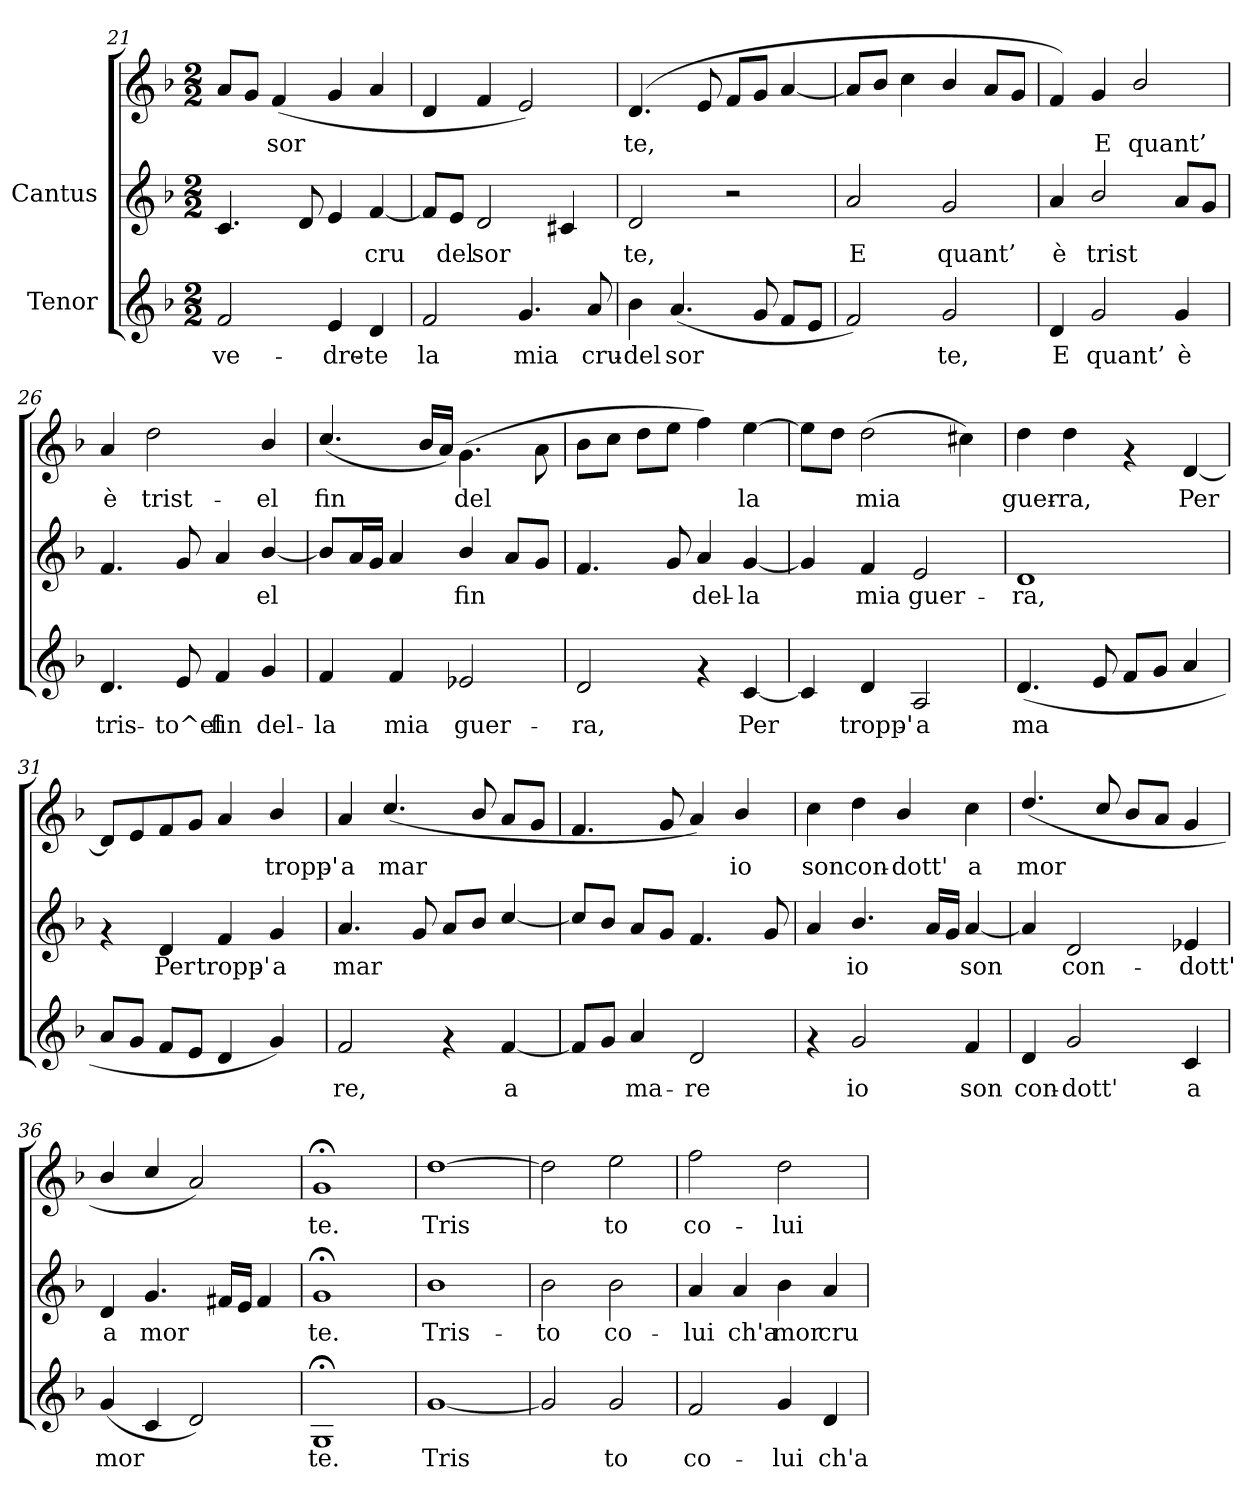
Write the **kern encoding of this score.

**kern	**text	**kern	**text	**kern	**text
*part2	*part2	*part1	*part1	*part1	*part1
*staff3	*staff3	*staff2	*staff2	*staff1	*staff1
*I"Tenor	*	*I"Cantus	*	*	*
!!LO:PB:g=z
*clefG2	*	*clefG2	*	*clefG2	*
*k[b-]	*	*k[b-]	*	*k[b-]	*
*F:	*	*F:	*	*F:	*
*M2/2	*	*M2/2	*	*M2/2	*
=21	=21	=21	=21	=21	=21
!	!LO:LY:b:cj	!	!LO:LY:b:cj	!	!LO:LY:b:cj
2f/	ve-	4.c/	-	8a/L	.
!	!	!	!	!	!LO:LY:b:cj
.	.	.	.	8g/J	.
!	!	!	!	!	!LO:LY:b:cj
.	.	.	.	(<4f/	sor-
!	!	!	!LO:LY:b:cj	!	!
.	.	8d/	.	.	.
!	!LO:LY:b:cj	!	!LO:LY:b:cj	!	!LO:LY:b:cj
4e/	-dre-	4e/	.	4g/	--
!	!LO:LY:b:cj	!	!LO:LY:b:cj	!	!LO:LY:b:cj
4d/	-te	[<4f/	cru-	4a/	--
=22	=22	=22	=22	=22	=22
!	!LO:LY:b:cj	!	!LO:LY:b:cj	!	!
2f/	la	8f/L]	-	4d/	.
!	!	!	!LO:LY:b:cj	!	!
.	.	8e/J	del	.	.
!	!	!	!LO:LY:b:cj	!	!
.	.	2d/	sor-	4f/	.
!	!LO:LY:b:cj	!	!	!	!
4.g/	mia	.	.	2e/)	.
!	!	!	!LO:LY:b:cj	!	!
.	.	4c#X/	--	.	.
!	!LO:LY:b:cj	!	!	!	!
8a/	cru-	.	.	.	.
=23	=23	=23	=23	=23	=23
!	!LO:LY:b:cj	!	!LO:LY:b:cj	!	!LO:LY:b:cj
4b-\	-del	2d/	te,	(<4.d/	-te,
!	!LO:LY:b:cj	!	!	!	!
(<4.a/	sor-	.	.	.	.
!	!	!	!	!	!LO:LY:b:cj
.	.	.	.	8e/	.
!	!	!	!	!	!LO:LY:b:cj
.	.	2r	.	8f/L	.
!	!LO:LY:b:cj	!	!	!	!LO:LY:b:cj
8g/	--	.	.	8g/J	.
!	!LO:LY:b:cj	!	!	!	!LO:LY:b:cj
8f/L	--	.	.	[<4a/	.
!	!LO:LY:b:cj	!	!	!	!
8e/J	--	.	.	.	.
=24	=24	=24	=24	=24	=24
!	!LO:LY:b:cj	!	!LO:LY:b:cj	!	!
2f/)	-	2a/	E	8a/L]	.
.	.	.	.	8b-/J	.
.	.	.	.	4cc\	.
!	!LO:LY:b:cj	!	!LO:LY:b:cj	!	!
2g/	te,	2g/	quant’	4b-/	.
.	.	.	.	8a/L	.
.	.	.	.	8g/J	.
=25	=25	=25	=25	=25	=25
!	!LO:LY:b:cj	!	!LO:LY:b:cj	!	!LO:LY:b:cj
4d/	E	4a/	è	4f/)	.
!	!LO:LY:b:cj	!	!LO:LY:b:cj	!	!LO:LY:b:cj
2g/	quant’	2b-/	trist-	4g/	E
!	!	!	!	!	!LO:LY:b:cj
.	.	.	.	2b-/	quant’
!	!LO:LY:b:cj	!	!LO:LY:b:cj	!	!
4g/	è	8a/L	--	.	.
!	!	!	!LO:LY:b:cj	!	!
.	.	8g/J	--	.	.
!!LO:LB:g=z
=26	=26	=26	=26	=26	=26
!	!LO:LY:b:cj	!	!LO:LY:b:cj	!	!LO:LY:b:cj
4.d/	tris-	4.f/	.	4a/	-è
!	!	!	!	!	!LO:LY:b:cj
.	.	.	.	2dd\	trist-
!	!LO:LY:b:cj	!	!LO:LY:b:cj	!	!
8e/	-to^el	8g/	.	.	.
!	!LO:LY:b:cj	!	!LO:LY:b:cj	!	!
4f/	fin	4a/	.	.	.
!	!LO:LY:b:cj	!	!LO:LY:b:cj	!	!LO:LY:b:cj
4g/	del-	[<4b-/	el	4b-/	-el
=27	=27	=27	=27	=27	=27
!	!LO:LY:b:cj	!	!LO:LY:b:cj	!	!LO:LY:b:cj
4f/	-la	8b-/L]	-	(<4.cc/	fin
!	!	!	!LO:LY:b:cj	!	!
.	.	16a/	.	.	.
!	!	!	!LO:LY:b:cj	!	!
.	.	16g/J	.	.	.
!	!LO:LY:b:cj	!	!LO:LY:b:cj	!	!
4f/	mia	4a/	.	.	.
!	!	!	!	!	!LO:LY:b:cj
.	.	.	.	16b-/L	.
!	!	!	!	!	!LO:LY:b:cj
.	.	.	.	16a/J)	.
!	!LO:LY:b:cj	!	!LO:LY:b:cj	!	!LO:LY:b:cj
2e-X/	guer-	4b-/	fin	(>4.g\	del-
!	!	!	!LO:LY:b:cj	!	!
.	.	8a/L	.	.	.
!	!	!	!LO:LY:b:cj	!	!LO:LY:b:cj
.	.	8g/J	.	8a\	--
=28	=28	=28	=28	=28	=28
!	!LO:LY:b:cj	!	!LO:LY:b:cj	!	!LO:LY:b:cj
2d/	-ra,	4.f/	.	8b-\L	.
!	!	!	!	!	!LO:LY:b:cj
.	.	.	.	8cc\J	.
!	!	!	!	!	!LO:LY:b:cj
.	.	.	.	8dd\L	.
!	!	!	!LO:LY:b:cj	!	!LO:LY:b:cj
.	.	8g/	.	8ee\J	.
!	!	!	!LO:LY:b:cj	!	!LO:LY:b:cj
4rf	.	4a/	del-	4ff\)	.
!	!LO:LY:b:cj	!	!LO:LY:b:cj	!	!LO:LY:b:cj
[<4c/	Per	[<4g/	-la	[>4ee\	la
=29	=29	=29	=29	=29	=29
!	!LO:LY:b:cj	!	!LO:LY:b:cj	!	!LO:LY:b:cj
4c/]	.	4g/]	.	8ee\L]	.
!	!	!	!	!	!LO:LY:b:cj
.	.	.	.	8dd\J	.
!	!LO:LY:b:cj	!	!LO:LY:b:cj	!	!LO:LY:b:cj
4d/	tropp'-	4f/	mia	(>2dd\	mia
!	!LO:LY:b:cj	!	!LO:LY:b:cj	!	!
2A/	-a	2e/	guer-	.	.
!	!	!	!	!	!LO:LY:b:cj
.	.	.	.	4cc#X\)	.
!!LO:LB:g=z
=30	=30	=30	=30	=30	=30
!	!LO:LY:b:cj	!	!LO:LY:b:cj	!	!LO:LY:b:cj
(<4.d/	ma-	1d	ra,	4dd\	-guer-
!	!	!	!	!	!LO:LY:b:cj
.	.	.	.	4dd\	-ra,
!	!LO:LY:b:cj	!	!	!	!
8e/	--	.	.	.	.
!	!LO:LY:b:cj	!	!	!	!
8f/L	--	.	.	4rf	.
!	!LO:LY:b:cj	!	!	!	!
8g/J	--	.	.	.	.
!	!LO:LY:b:cj	!	!	!	!LO:LY:b:cj
4a/	--	.	.	[<4d/	Per
=31	=31	=31	=31	=31	=31
!	!	!	!	!	!LO:LY:b:cj
8a/L	.	4rf	.	8d/L]	.
!	!	!	!	!	!LO:LY:b:cj
8g/J	.	.	.	8e/	.
!	!	!	!LO:LY:b:cj	!	!LO:LY:b:cj
8f/L	.	4d/	-Per	8f/	.
!	!	!	!	!	!LO:LY:b:cj
8e/J	.	.	.	8g/J	.
!	!	!	!LO:LY:b:cj	!	!LO:LY:b:cj
4d/	.	4f/	tropp'-	4a/	.
!	!	!	!LO:LY:b:cj	!	!LO:LY:b:cj
4g/)	.	4g/	-a	4b-/	tropp'-
=32	=32	=32	=32	=32	=32
!	!LO:LY:b:cj	!	!LO:LY:b:cj	!	!LO:LY:b:cj
2f/	-re,	4.a/	mar	4a/	a
!	!	!	!	!	!LO:LY:b:cj
.	.	.	.	(<4.cc/	mar
!	!	!	!LO:LY:b:cj	!	!
.	.	8g/	.	.	.
!	!	!	!LO:LY:b:cj	!	!
4rf	.	8a/L	.	.	.
!	!	!	!LO:LY:b:cj	!	!LO:LY:b:cj
.	.	8b-/J	.	8b-/	.
!	!LO:LY:b:cj	!	!LO:LY:b:cj	!	!LO:LY:b:cj
[<4f/	a	[<4cc/	.	8a/L	.
!	!	!	!	!	!LO:LY:b:cj
.	.	.	.	8g/J	.
=33	=33	=33	=33	=33	=33
!	!LO:LY:b:cj	!	!	!	!LO:LY:b:cj
8f/L]	.	8cc/L]	.	4.f/	.
!	!LO:LY:b:cj	!	!	!	!
8g/J	.	8b-/J	.	.	.
!	!LO:LY:b:cj	!	!	!	!
4a/	ma-	8a/L	.	.	.
!	!	!	!	!	!LO:LY:b:cj
.	.	8g/J	.	8g/	.
!	!LO:LY:b:cj	!	!	!	!LO:LY:b:cj
2d/	-re	4.f/	.	4a/)	.
!	!	!	!	!	!LO:LY:b:cj
.	.	.	.	4b-/	io
.	.	8g/	.	.	.
=34	=34	=34	=34	=34	=34
!	!	!	!LO:LY:b:cj	!	!LO:LY:b:cj
4rf	.	4a/	.	4cc\	son
!	!LO:LY:b:cj	!	!LO:LY:b:cj	!	!LO:LY:b:cj
2g/	io	4.b-/	io	4dd\	con-
!	!	!	!	!	!LO:LY:b:cj
.	.	.	.	4b-/	-dott'
!	!	!	!LO:LY:b:cj	!	!
.	.	16a/L	.	.	.
!	!	!	!LO:LY:b:cj	!	!
.	.	16g/J	.	.	.
!	!LO:LY:b:cj	!	!LO:LY:b:cj	!	!LO:LY:b:cj
4f/	son	[<4a/	son	4cc\	a
!!LO:LB:g=z
=35	=35	=35	=35	=35	=35
!	!LO:LY:b:cj	!	!LO:LY:b:cj	!	!LO:LY:b:cj
4d/	con-	4a/]	-	(<4.dd/	mor-
!	!LO:LY:b:cj	!	!LO:LY:b:cj	!	!
2g/	-dott'	2d/	con-	.	.
!	!	!	!	!	!LO:LY:b:cj
.	.	.	.	8cc/	--
!	!	!	!	!	!LO:LY:b:cj
.	.	.	.	8b-/L	--
!	!	!	!	!	!LO:LY:b:cj
.	.	.	.	8a/J	--
!	!LO:LY:b:cj	!	!LO:LY:b:cj	!	!LO:LY:b:cj
4c/	a	4e-X/	-dott'	4g/	--
=36	=36	=36	=36	=36	=36
!	!LO:LY:b:cj	!	!LO:LY:b:cj	!	!
(<4g/	mor-	4d/	a	4b-/	.
!	!LO:LY:b:cj	!	!LO:LY:b:cj	!	!
4c/	--	4.g/	mor-	4cc/	.
!	!LO:LY:b:cj	!	!	!	!
2d/)	--	.	.	2a/)	.
!	!	!	!LO:LY:b:cj	!	!
.	.	16f#X/L	--	.	.
!	!	!	!LO:LY:b:cj	!	!
.	.	16e/J	--	.	.
!	!	!	!LO:LY:b:cj	!	!
.	.	4f#/	--	.	.
=37	=37	=37	=37	=37	=37
!	!LO:LY:b:cj	!	!LO:LY:b:cj	!	!LO:LY:b:cj
1G;<	-te.	1g;<	te.	1g;<	-te.
=38	=38	=38	=38	=38	=38
!	!LO:LY:b:cj	!	!LO:LY:b:cj	!	!LO:LY:b:cj
[<1g	Tris-	1b-	-Tris-	[>1dd	Tris-
=39	=39	=39	=39	=39	=39
!	!LO:LY:b:cj	!	!LO:LY:b:cj	!	!LO:LY:b:cj
2g/]	-	2b-\	to	2dd\]	-
!	!LO:LY:b:cj	!	!LO:LY:b:cj	!	!LO:LY:b:cj
2g/	to	2b-\	co-	2ee\	to
=40	=40	=40	=40	=40	=40
!	!LO:LY:b:cj	!	!LO:LY:b:cj	!	!LO:LY:b:cj
2f/	co-	4a/	lui	2ff\	-co-
!	!	!	!LO:LY:b:cj	!	!
.	.	4a/	ch'a	.	.
!	!LO:LY:b:cj	!	!LO:LY:b:cj	!	!LO:LY:b:cj
4g/	-lui	4b-\	mor	2dd\	-lui
!	!LO:LY:b:cj	!	!LO:LY:b:cj	!	!
4d/	ch'a	4a/	cru-	.	.
=	=	=	=	=	=
*-	*-	*-	*-	*-	*-
